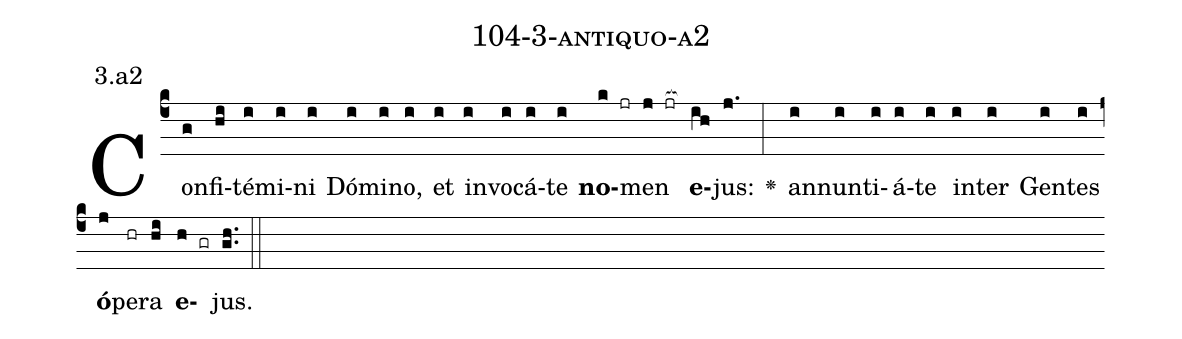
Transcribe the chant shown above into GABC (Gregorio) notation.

name: 104-3-antiquo-a2;
annotation: 3.a2;
%%
(c4)Con(g)fi(hi)té(i)mi(i)ni(i) Dó(i)mi(i)no,(i) et(i) in(i)vo(i)cá(i)te(i) <b>no</b>(k jr)men(j jr[ocb:1{]) <b>e</b>(ih[ocb:0}])jus:(j.) <v>\greheightstar</v>(:) an(i)nun(i)ti(i)á(i)te(i) in(i)ter(i) Gen(i)tes(i) <b>ó</b>(j)pe(hr)ra(hi) <b>e</b>(h gr)jus.(gh..) (::)


%E(i) u(i) o(j) u(hi) a(h) e.(gh..) (::)
